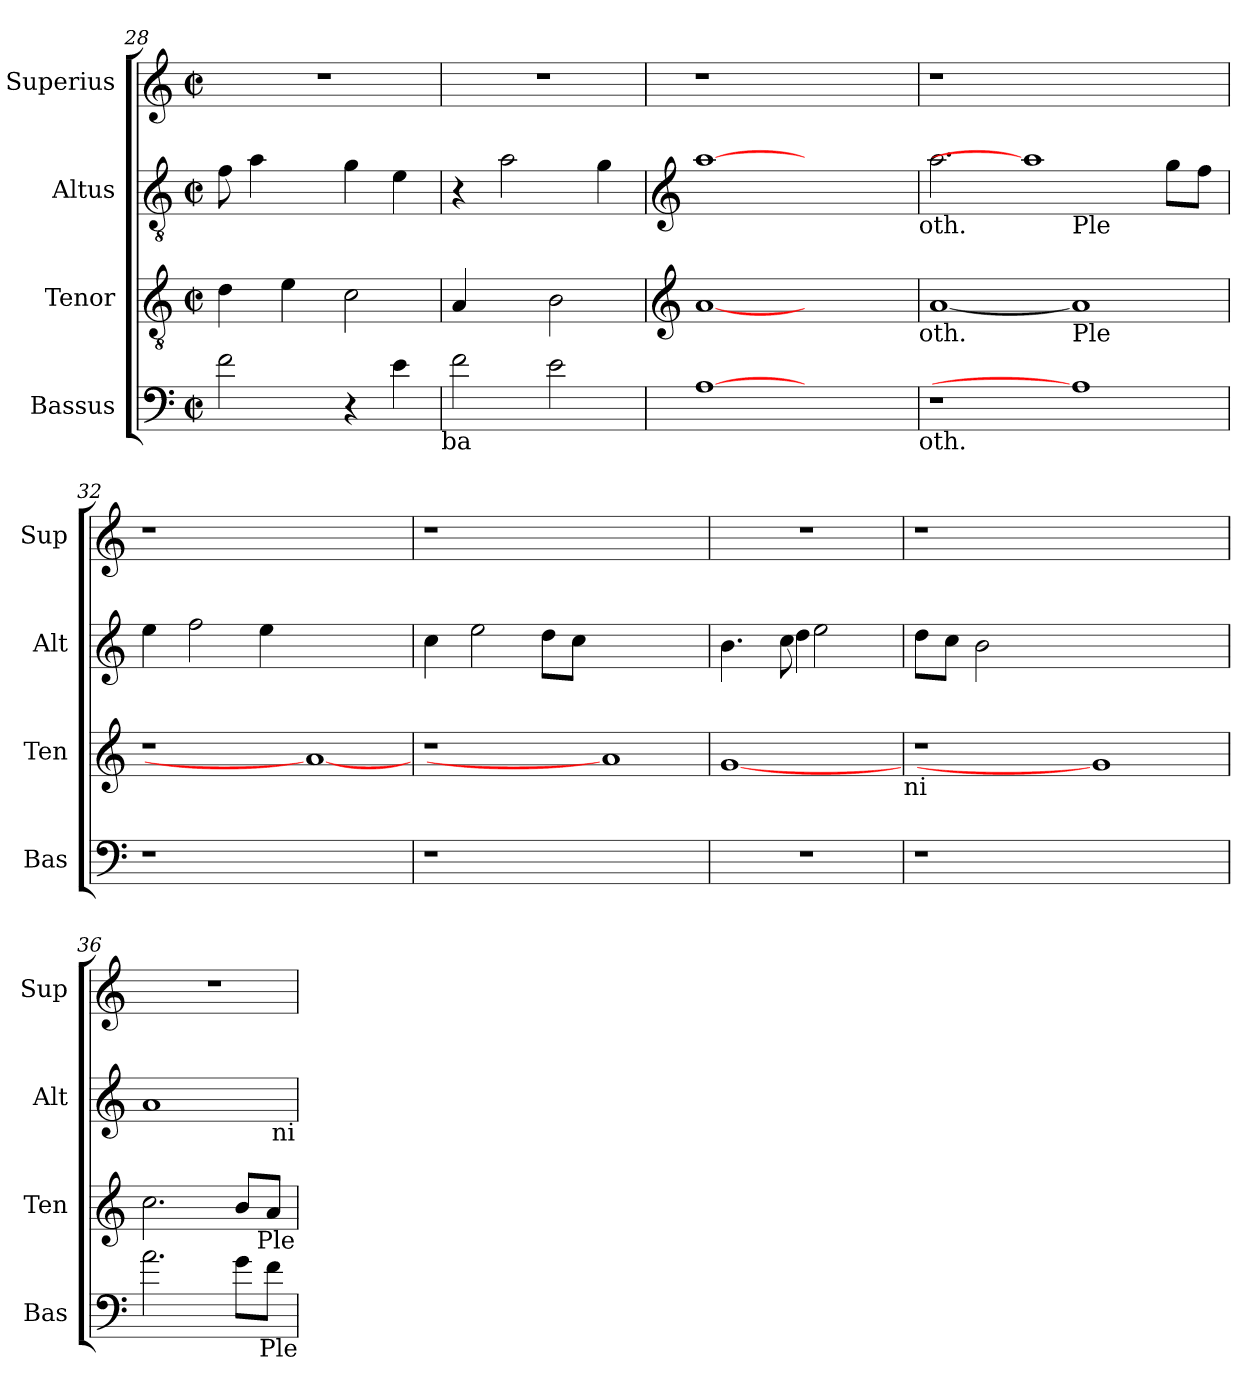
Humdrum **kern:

**kern	**kern	**kern	**kern
*part4	*part3	*part2	*part1
*staff4	*staff3	*staff2	*staff1
*I"Bassus	*I"Tenor	*I"Altus	*I"Superius
*I'Bas	*I'Ten	*I'Alt	*I'Sup
*clefF4	*clefGv2	*clefGv2	*clefG2
*ITrd7c12	*	*	*
*k[]	*k[]	*k[]	*k[]
*C:	*C:	*C:	*C:
*M2/2	*M2/2	*M2/2	*M2/2
*met(c|)	*met(c|)	*met(c|)	*met(c|)
=28	=28	=28	=28
2F\	4d\	8f\	1r
.	.	4a\	.
.	4e\	.	.
.	.	8ryy	.
4r	2c\	4g\	.
4E\	.	4e\	.
!LO:TX:b:t=ba	!	!	!
=29	=29	=29	=29
2F\	4A/	4r	1r
.	4ryy	2a\	.
2E\	2B\	.	.
.	.	4g\	.
!!LO:PB:g=z
=30	=30	=30	=30
*	*clefG2	*clefG2	*
[1AA	[1a	[1aa	1r
1ryy	1ryy	1ryy	1ryy
!	!	!LO:TX:b:t=oth.	!
!	!LO:TX:b:t=oth.	!	!
!LO:TX:b:t=oth.	!	!	!
=31	=31	=31	=31
*	*	*^	*
1r	[1a	2.aa\	1ryy	1r
.	.	1aa]	.	.
!	!	!	!LO:TX:b:t=Ple	!
!	!LO:TX:b:t=Ple	!	!	!
1AA]	1a]	.	1ryy	1ryy
.	.	8gg\L	.	.
.	.	8ff\J	.	.
*	*	*v	*v	*
=32	=32	=32	=32
1r	1r	4ee\	1r
.	.	2ff\	.
.	.	4ee\	.
1ryy	1a_	1ryy	1ryy
=33	=33	=33	=33
1r	1r	4cc\	1r
.	.	2ee\	.
.	.	8dd\L	.
.	.	8cc\J	.
1ryy	1a]	1ryy	1ryy
=34	=34	=34	=34
*	*	*^	*
1r	[1g	4.b\	4.ryy	1r
.	.	8cc\	4dd\	.
.	.	2ee\	.	.
.	.	.	4.ryy	.
!	!LO:TX:b:t=ni	!	!	!
=35	=35	=35	=35	=35
!LO:N:vis=1	!	!	!	!
*	*	*v	*v	*
1r	1r	8dd\L	1r
.	.	8cc\J	.
.	.	2b\	.
.	.	1ryy	.
1ryy	1g]	.	1ryy
.	.	4ryy	.
=36	=36	=36	=36
2.A\	2.cc\	1a	1r
8G\L	8b/L	.	.
8F\J	8a/J	.	.
!	!	!LO:TX:b:t=ni	!
!	!LO:TX:b:t=Ple	!	!
!LO:TX:b:t=Ple	!	!	!
=	=	=	=
*-	*-	*-	*-
